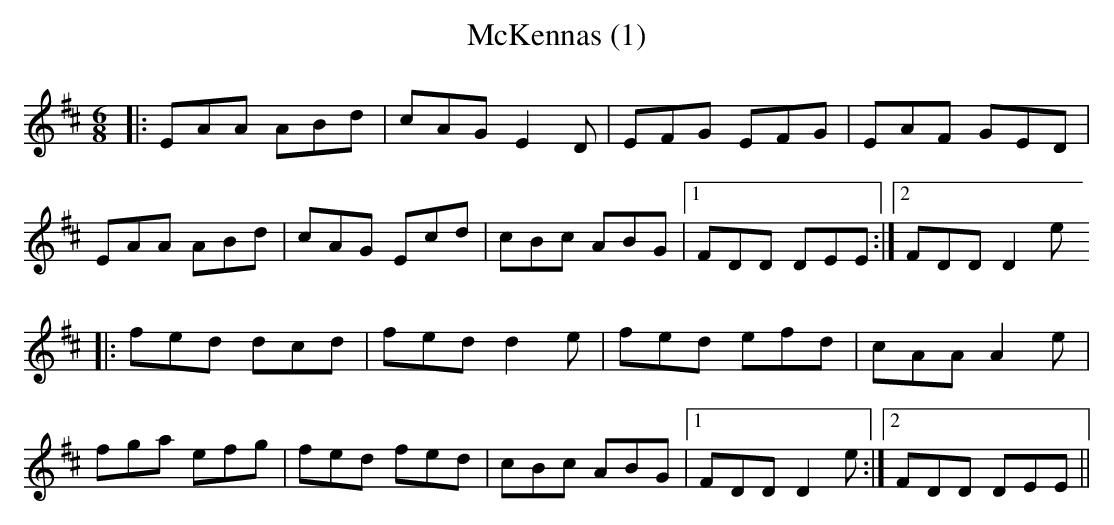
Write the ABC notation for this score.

X:1
T:McKennas (1)
M:6/8
L:1/8
K:D
|:EAA ABd|cAG E2D|EFG EFG|EAF GED|!
EAA ABd|cAG Ecd|cBc ABG|1 FDD DEE:|2 FDD D2e !
|:fed dcd|fed d2e|fed efd|cAA A2e|!
fga efg|fed fed|cBc ABG|1 FDD D2e:|2 FDD DEE||!
